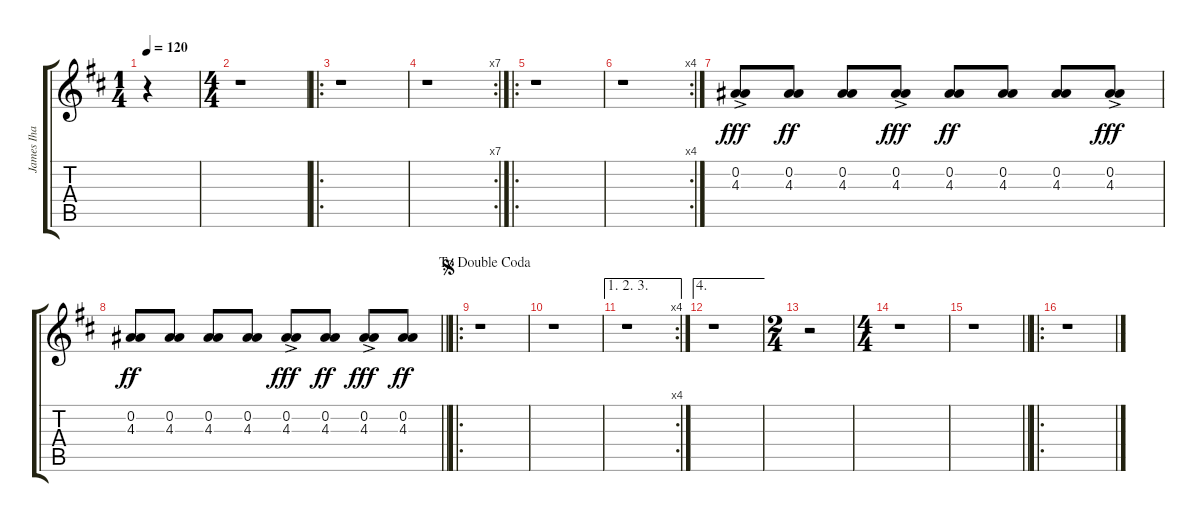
\track ("James Iha" "James Iha") {instrument overdrivenguitar}
\staff {score tabs}
\tuning (Eb4 Bb3 Gb3 Db3 Ab2 Eb2) {hide}
\ts (1 4)
\tempo 120
\clef g2
\ks d
r.4{dy fff instrument overdrivenguitar} |
\ts (4 4)
r.1 |
\ro
r.1 |
\rc 7
r.1 |
\ro
r.1 |
\rc 4
r.1 |
(0.2{ac} 4.3{ac}).8 (0.2 4.3).8{dy ff} (0.2 4.3).8 (0.2{ac} 4.3{ac}).8{dy fff} (0.2 4.3).8{dy ff} (0.2 4.3).8 (0.2 4.3).8 (0.2{ac} 4.3{ac}).8{dy fff} |
\barLineRight lightlight
(0.2 4.3).8{dy ff} (0.2 4.3).8 (0.2 4.3).8 (0.2 4.3).8 (0.2{ac} 4.3{ac}).8{dy fff} (0.2 4.3).8{dy ff} (0.2{ac} 4.3{ac}).8{dy fff} (0.2 4.3).8{dy ff} |
\ro
\jump segno
\jump dadoublecoda
r.1 |
r.1 |
\ae (1 2 3)
\rc 4
r.1 |
\ae 4
r.1 |
\ts (2 4)
r.2 |
\ts (4 4)
r.1 |
\barLineRight lightlight
r.1 |
\ro
r.1
